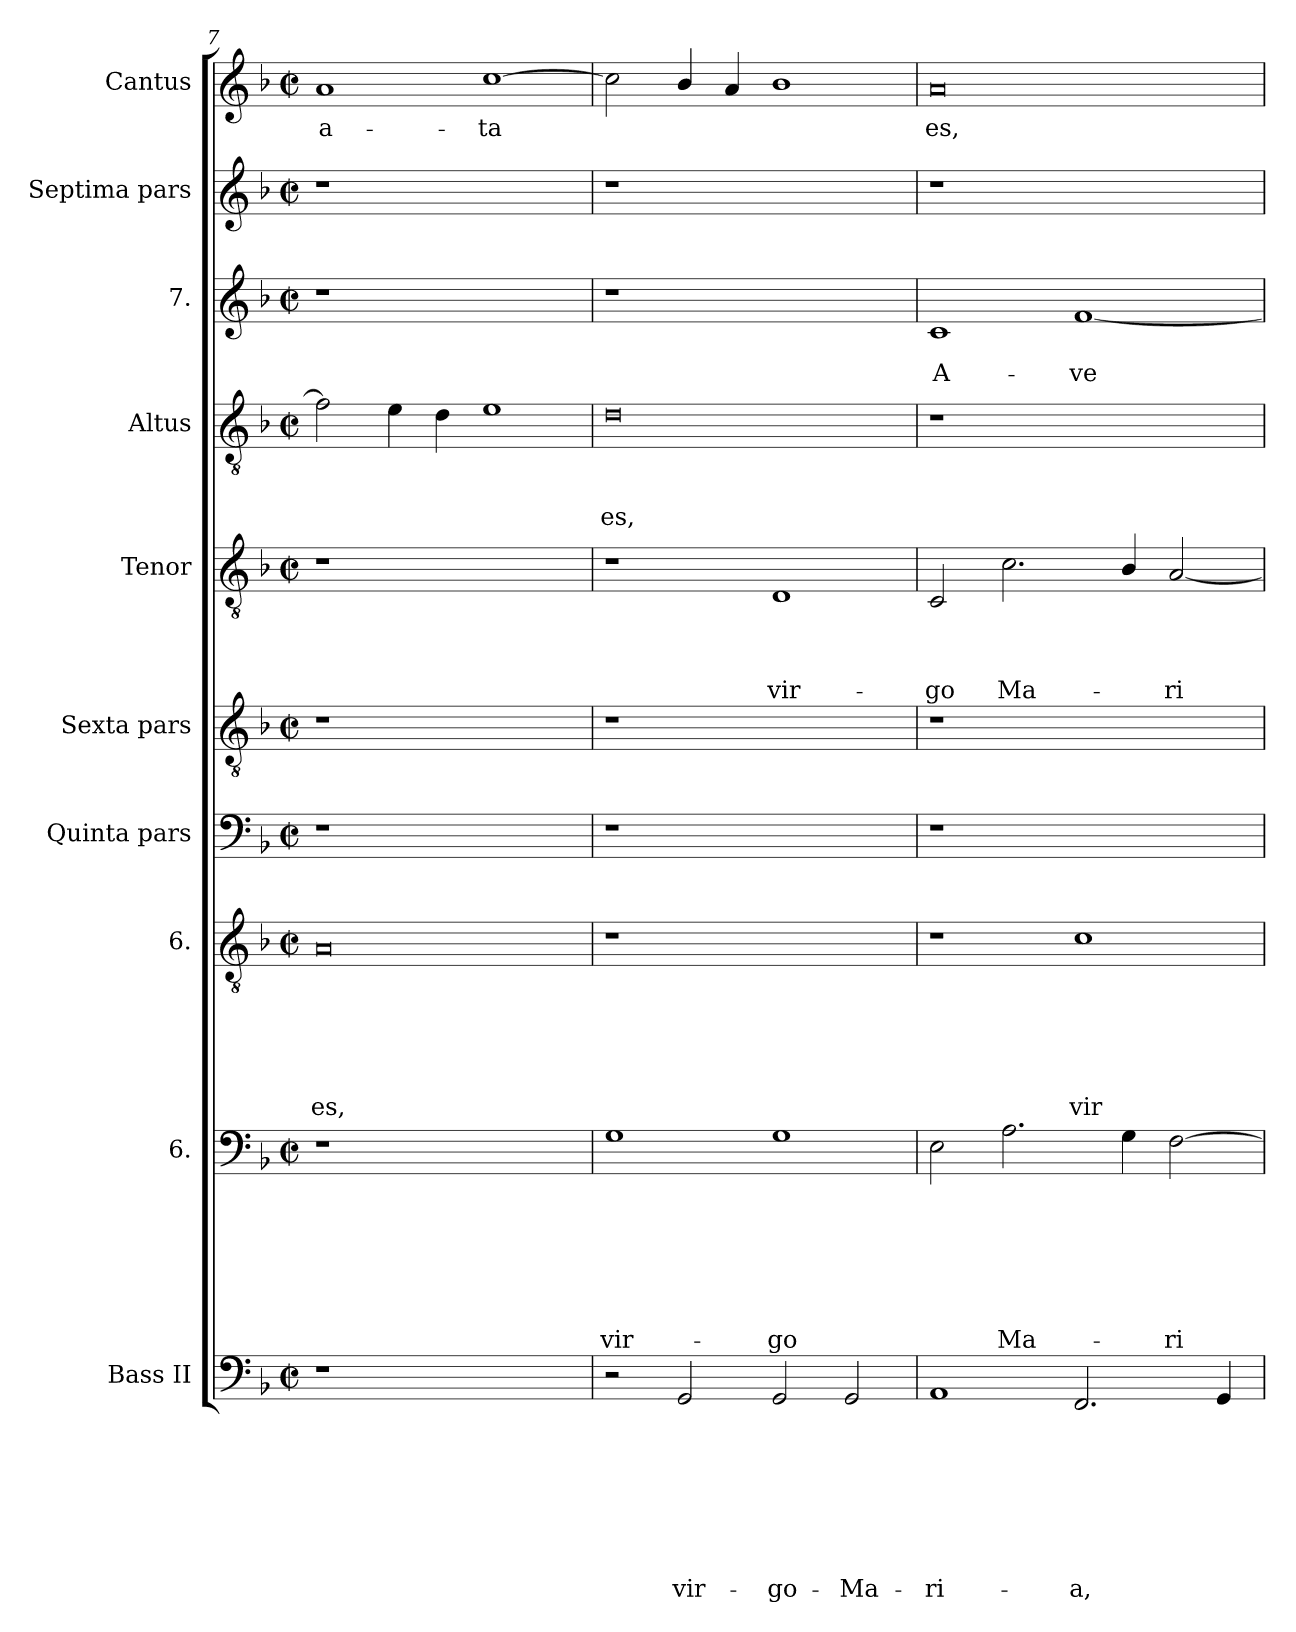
**kern	**text	**text	**text	**text	**text	**text	**text	**text	**kern	**text	**text	**text	**text	**text	**text	**text	**kern	**text	**text	**text	**text	**text	**text	**kern	**kern	**kern	**text	**text	**text	**text	**kern	**text	**text	**text	**kern	**text	**text	**kern	**kern	**text
*part10	*part10	*part10	*part10	*part10	*part10	*part10	*part10	*part10	*part9	*part9	*part9	*part9	*part9	*part9	*part9	*part9	*part8	*part8	*part8	*part8	*part8	*part8	*part8	*part7	*part6	*part5	*part5	*part5	*part5	*part5	*part4	*part4	*part4	*part4	*part3	*part3	*part3	*part2	*part1	*part1
*staff10	*staff10	*staff10	*staff10	*staff10	*staff10	*staff10	*staff10	*staff10	*staff9	*staff9	*staff9	*staff9	*staff9	*staff9	*staff9	*staff9	*staff8	*staff8	*staff8	*staff8	*staff8	*staff8	*staff8	*staff7	*staff6	*staff5	*staff5	*staff5	*staff5	*staff5	*staff4	*staff4	*staff4	*staff4	*staff3	*staff3	*staff3	*staff2	*staff1	*staff1
*I"Bass II	*	*	*	*	*	*	*	*	*I"6.	*	*	*	*	*	*	*	*I"6.	*	*	*	*	*	*	*I"Quinta pars	*I"Sexta pars	*I"Tenor	*	*	*	*	*I"Altus	*	*	*	*I"7.	*	*	*I"Septima pars	*I"Cantus	*
*I'B.	*	*	*	*	*	*	*	*	*	*	*	*	*	*	*	*	*	*	*	*	*	*	*	*	*	*I'T.	*	*	*	*	*I'A.	*	*	*	*	*	*	*	*I'C.	*
*clefF4	*	*	*	*	*	*	*	*	*clefF4	*	*	*	*	*	*	*	*clefGv2	*	*	*	*	*	*	*clefF4	*clefGv2	*clefGv2	*	*	*	*	*clefGv2	*	*	*	*clefG2	*	*	*clefG2	*clefG2	*
*k[b-]	*	*	*	*	*	*	*	*	*k[b-]	*	*	*	*	*	*	*	*k[b-]	*	*	*	*	*	*	*k[b-]	*k[b-]	*k[b-]	*	*	*	*	*k[b-]	*	*	*	*k[b-]	*	*	*k[b-]	*k[b-]	*
*F:	*	*	*	*	*	*	*	*	*F:	*	*	*	*	*	*	*	*F:	*	*	*	*	*	*	*F:	*F:	*F:	*	*	*	*	*F:	*	*	*	*F:	*	*	*F:	*F:	*
*M2/2	*	*	*	*	*	*	*	*	*M2/2	*	*	*	*	*	*	*	*M2/2	*	*	*	*	*	*	*M2/2	*M2/2	*M2/2	*	*	*	*	*M2/2	*	*	*	*M2/2	*	*	*M2/2	*M2/2	*
*met(c|)	*	*	*	*	*	*	*	*	*met(c|)	*	*	*	*	*	*	*	*met(c|)	*	*	*	*	*	*	*met(c|)	*met(c|)	*met(c|)	*	*	*	*	*met(c|)	*	*	*	*met(c|)	*	*	*met(c|)	*met(c|)	*
=7	=7	=7	=7	=7	=7	=7	=7	=7	=7	=7	=7	=7	=7	=7	=7	=7	=7	=7	=7	=7	=7	=7	=7	=7	=7	=7	=7	=7	=7	=7	=7	=7	=7	=7	=7	=7	=7	=7	=7	=7
!	!	!	!	!	!	!	!	!	!	!	!	!	!	!	!	!	!	!	!	!	!	!	!LO:LY:b	!	!	!	!	!	!	!	!	!	!	!	!	!	!	!	!	!LO:LY:b
1r	.	.	.	.	.	.	.	.	1r	.	.	.	.	.	.	.	0A	.	.	.	.	.	es,	1r	1r	1r	.	.	.	.	2f\]	.	.	.	1r	.	.	1r	1a	-a-
.	.	.	.	.	.	.	.	.	.	.	.	.	.	.	.	.	.	.	.	.	.	.	.	.	.	.	.	.	.	.	4e\	.	.	.	.	.	.	.	.	.
.	.	.	.	.	.	.	.	.	.	.	.	.	.	.	.	.	.	.	.	.	.	.	.	.	.	.	.	.	.	.	4d\	.	.	.	.	.	.	.	.	.
!	!	!	!	!	!	!	!	!	!	!	!	!	!	!	!	!	!	!	!	!	!	!	!	!	!	!	!	!	!	!	!	!	!	!	!	!	!	!	!	!LO:LY:b
1ryy	.	.	.	.	.	.	.	.	1ryy	.	.	.	.	.	.	.	.	.	.	.	.	.	.	1ryy	1ryy	1ryy	.	.	.	.	1e	.	.	.	1ryy	.	.	1ryy	[>1cc	-ta
=8	=8	=8	=8	=8	=8	=8	=8	=8	=8	=8	=8	=8	=8	=8	=8	=8	=8	=8	=8	=8	=8	=8	=8	=8	=8	=8	=8	=8	=8	=8	=8	=8	=8	=8	=8	=8	=8	=8	=8	=8
!	!	!	!	!	!	!	!	!	!	!	!	!	!	!	!	!LO:LY:b	!	!	!	!	!	!	!	!	!	!	!	!	!	!	!	!	!	!LO:LY:b	!	!	!	!	!	!
2r	.	.	.	.	.	.	.	.	1G	.	.	.	.	.	.	vir-	1r	.	.	.	.	.	.	1r	1r	1r	.	.	.	.	0d	.	.	es,	1r	.	.	1r	2cc\]	.
!	!	!	!	!	!	!	!	!LO:LY:b	!	!	!	!	!	!	!	!	!	!	!	!	!	!	!	!	!	!	!	!	!	!	!	!	!	!	!	!	!	!	!	!
2GG/	.	.	.	.	.	.	.	vir-	.	.	.	.	.	.	.	.	.	.	.	.	.	.	.	.	.	.	.	.	.	.	.	.	.	.	.	.	.	.	4b-/	.
.	.	.	.	.	.	.	.	.	.	.	.	.	.	.	.	.	.	.	.	.	.	.	.	.	.	.	.	.	.	.	.	.	.	.	.	.	.	.	4a/	.
!	!	!	!	!	!	!	!	!LO:LY:b	!	!	!	!	!	!	!	!LO:LY:b	!	!	!	!	!	!	!	!	!	!	!	!	!	!LO:LY:b	!	!	!	!	!	!	!	!	!	!
2GG/	.	.	.	.	.	.	.	-go-	1G	.	.	.	.	.	.	-go	1ryy	.	.	.	.	.	.	1ryy	1ryy	1D	.	.	.	vir-	.	.	.	.	1ryy	.	.	1ryy	1b-	.
!	!	!	!	!	!	!	!	!LO:LY:b	!	!	!	!	!	!	!	!	!	!	!	!	!	!	!	!	!	!	!	!	!	!	!	!	!	!	!	!	!	!	!	!
2GG/	.	.	.	.	.	.	.	-Ma-	.	.	.	.	.	.	.	.	.	.	.	.	.	.	.	.	.	.	.	.	.	.	.	.	.	.	.	.	.	.	.	.
=9	=9	=9	=9	=9	=9	=9	=9	=9	=9	=9	=9	=9	=9	=9	=9	=9	=9	=9	=9	=9	=9	=9	=9	=9	=9	=9	=9	=9	=9	=9	=9	=9	=9	=9	=9	=9	=9	=9	=9	=9
!	!	!	!	!	!	!	!	!LO:LY:b	!	!	!	!	!	!	!	!	!	!	!	!	!	!	!	!	!	!	!	!	!	!LO:LY:b	!	!	!	!	!	!	!LO:LY:b	!	!	!LO:LY:b
1AA	.	.	.	.	.	.	.	-ri-	2E\	.	.	.	.	.	.	.	1r	.	.	.	.	.	.	1r	1r	2C/	.	.	.	-go	1r	.	.	.	1c	.	A-	1r	0a	es,
!	!	!	!	!	!	!	!	!	!	!	!	!	!	!	!	!LO:LY:b	!	!	!	!	!	!	!	!	!	!	!	!	!	!LO:LY:b	!	!	!	!	!	!	!	!	!	!
.	.	.	.	.	.	.	.	.	2.A\	.	.	.	.	.	.	Ma-	.	.	.	.	.	.	.	.	.	2.c\	.	.	.	Ma-	.	.	.	.	.	.	.	.	.	.
!	!	!	!	!	!	!	!	!LO:LY:b	!	!	!	!	!	!	!	!	!	!	!	!	!	!	!LO:LY:b	!	!	!	!	!	!	!	!	!	!	!	!	!	!LO:LY:b	!	!	!
2.FF/	.	.	.	.	.	.	.	-a,	.	.	.	.	.	.	.	.	1c	.	.	.	.	.	vir-	1ryy	1ryy	.	.	.	.	.	1ryy	.	.	.	[<1f	.	-ve	1ryy	.	.
.	.	.	.	.	.	.	.	.	4G\	.	.	.	.	.	.	.	.	.	.	.	.	.	.	.	.	4B-/	.	.	.	.	.	.	.	.	.	.	.	.	.	.
!	!	!	!	!	!	!	!	!	!	!	!	!	!	!	!	!LO:LY:b	!	!	!	!	!	!	!	!	!	!	!	!	!	!LO:LY:b	!	!	!	!	!	!	!	!	!	!
.	.	.	.	.	.	.	.	.	[>2F\	.	.	.	.	.	.	-ri-	.	.	.	.	.	.	.	.	.	[<2A/	.	.	.	-ri-	.	.	.	.	.	.	.	.	.	.
4GG/	.	.	.	.	.	.	.	.	.	.	.	.	.	.	.	.	.	.	.	.	.	.	.	.	.	.	.	.	.	.	.	.	.	.	.	.	.	.	.	.
=	=	=	=	=	=	=	=	=	=	=	=	=	=	=	=	=	=	=	=	=	=	=	=	=	=	=	=	=	=	=	=	=	=	=	=	=	=	=	=	=
*-	*-	*-	*-	*-	*-	*-	*-	*-	*-	*-	*-	*-	*-	*-	*-	*-	*-	*-	*-	*-	*-	*-	*-	*-	*-	*-	*-	*-	*-	*-	*-	*-	*-	*-	*-	*-	*-	*-	*-	*-
